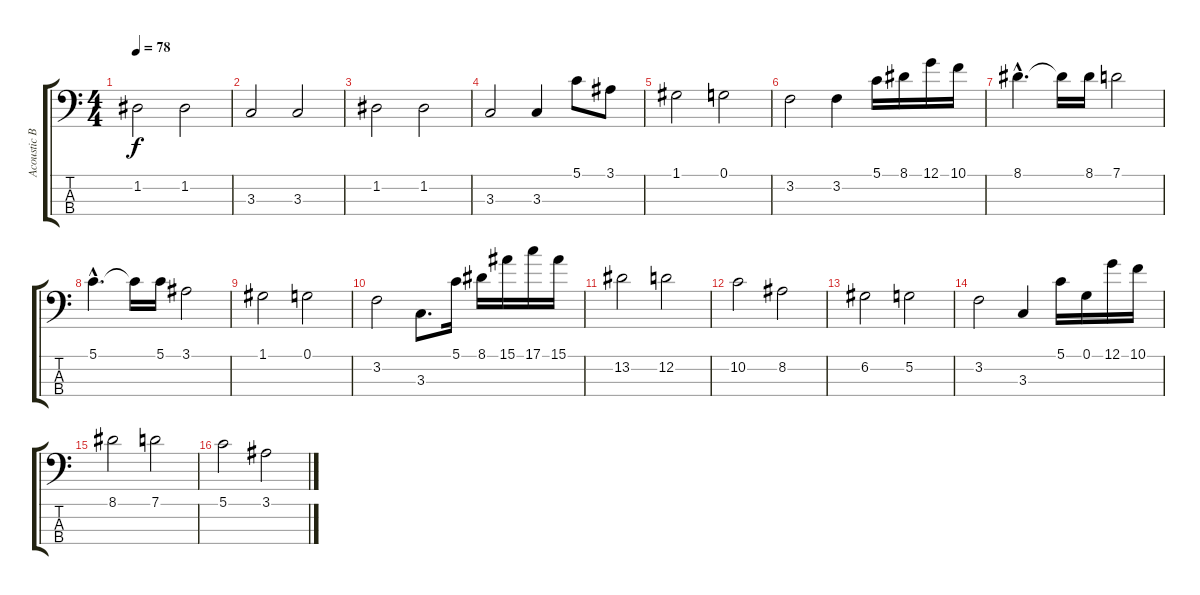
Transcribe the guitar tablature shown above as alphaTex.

\track ("Acoustic Bass" "Acoustic B") {instrument electricguitarjazz}
\staff {score tabs}
\tuning (G2 D2 A1 E1) {hide}
\ts (4 4)
\tempo 78
\clef f4
\ks c
1.2.2{dy f} 1.2.2 |
3.3.2 3.3.2 |
1.2.2 1.2.2 |
3.3.2 3.3.4 5.1.8 3.1.8 |
1.1.2 0.1.2 |
3.2.2 3.2.4 5.1.16 8.1.16 12.1.16 10.1.16 |
8.1{hac}.4{d} 8.1{t}.16 8.1.16 7.1.2 |
5.1{hac}.4{d} 5.1{t}.16 5.1.16 3.1.2 |
1.1.2 0.1.2 |
3.2.2 3.3.8{d} 5.1.16 8.1.16 15.1.16 17.1.16 15.1.16 |
13.2.2 12.2.2 |
10.2.2 8.2.2 |
6.2.2 5.2.2 |
3.2.2 3.3.4 5.1.16 0.1.16 12.1.16 10.1.16 |
8.1.2 7.1.2 |
5.1.2 3.1.2
